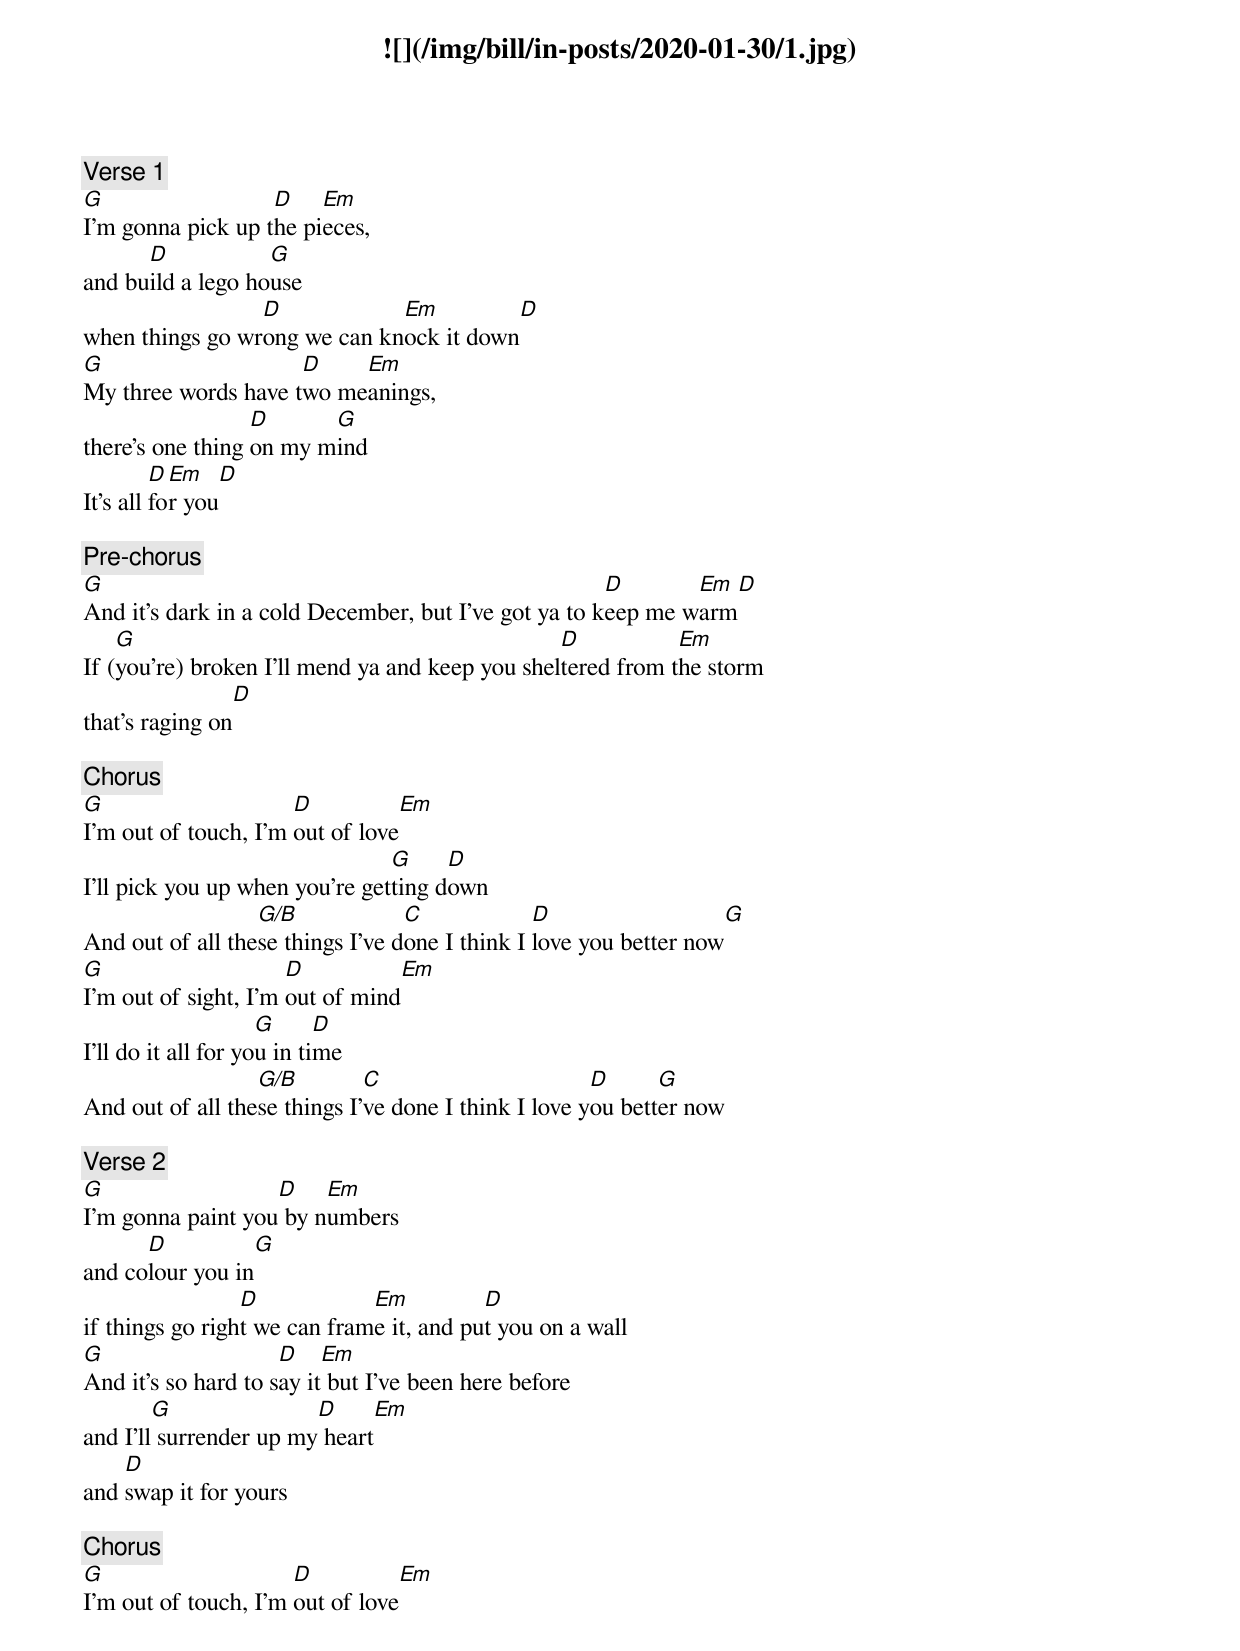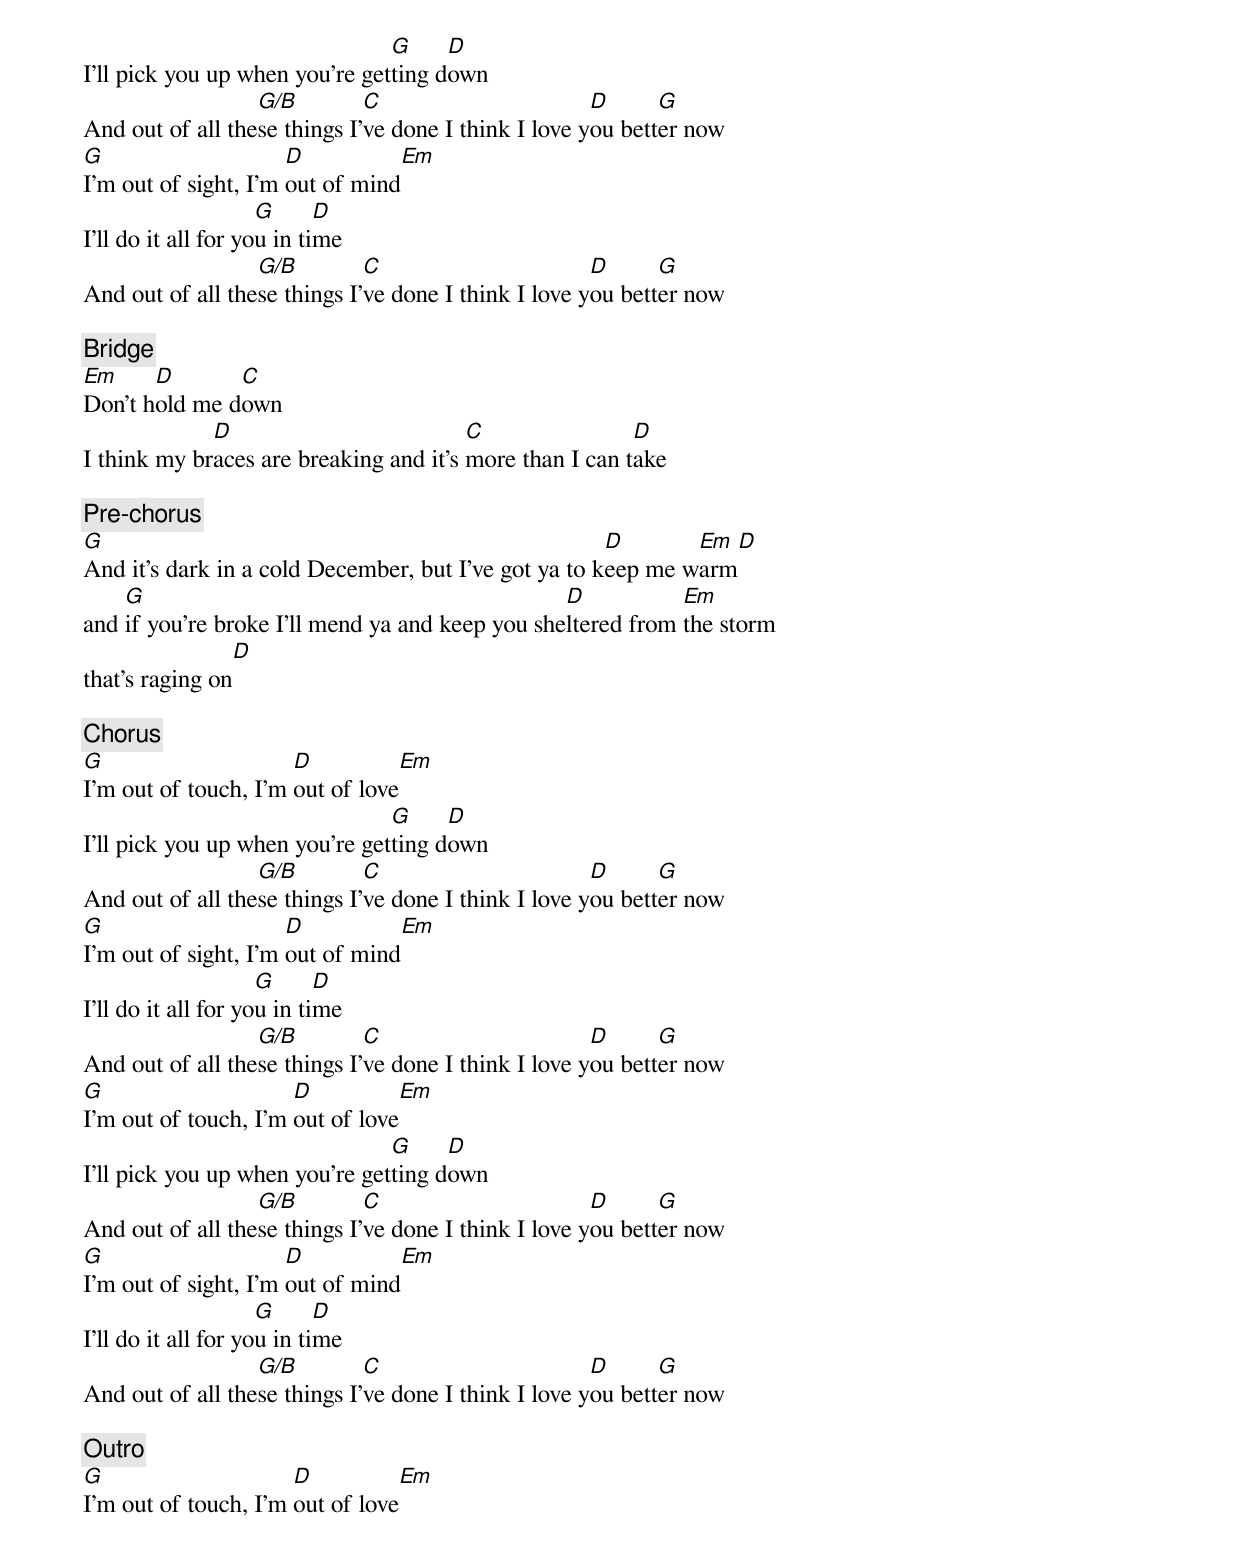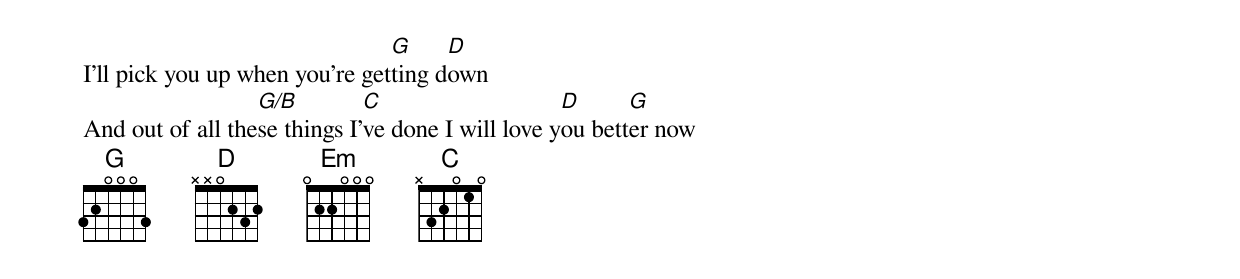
![](/img/bill/in-posts/2020-01-30/1.jpg)

[Verse 1]
G                  D    Em
I'm gonna pick up the pieces,
      D            G
and build a lego house
                 D            Em          D
when things go wrong we can knock it down
G                    D    Em
My three words have two meanings,
                  D      G
there's one thing on my mind
         D Em     D
It's all for you

[Pre-chorus]
G                                                     D       Em   D
And it's dark in a cold December, but I've got ya to keep me warm
    G                                            D           Em
If (you're) broken I'll mend ya and keep you sheltered from the storm
                D
that's raging on

[Chorus]
G                     D          Em
I'm out of touch, I'm out of love
                                G     D
I'll pick you up when you're getting down
                  G/B             C             D				G
And out of all these things I've done I think I love you better now
G                     D          Em
I'm out of sight, I'm out of mind
                     G      D
I'll do it all for you in time
                  G/B         C                       D      G
And out of all these things I've done I think I love you better now

[Verse 2]
G                  D    Em
I'm gonna paint you by numbers
      D            G
and colour you in
                 D            Em          D
if things go right we can frame it, and put you on a wall
G                    D    Em
And it's so hard to say it but I've been here before
	G		D			Em
and I'll surrender up my heart
    D
and swap it for yours

[Chorus]
G                     D          Em
I'm out of touch, I'm out of love
                                G     D
I'll pick you up when you're getting down
                  G/B         C                       D      G
And out of all these things I've done I think I love you better now
G                     D          Em
I'm out of sight, I'm out of mind
                     G      D
I'll do it all for you in time
                  G/B         C                       D      G
And out of all these things I've done I think I love you better now

[Bridge]
Em     D       C
Don't hold me down
             D                          C                D
I think my braces are breaking and it's more than I can take

[Pre-chorus]
G                                                     D       Em   D
And it's dark in a cold December, but I've got ya to keep me warm
    G                                            D           Em
and if you're broke I'll mend ya and keep you sheltered from the storm
                D
that's raging on

[Chorus]
G                     D          Em
I'm out of touch, I'm out of love
                                G     D
I'll pick you up when you're getting down
                  G/B         C                       D      G
And out of all these things I've done I think I love you better now
G                     D          Em
I'm out of sight, I'm out of mind
                     G      D
I'll do it all for you in time
                  G/B         C                       D      G
And out of all these things I've done I think I love you better now
G                     D          Em
I'm out of touch, I'm out of love
                                G     D
I'll pick you up when you're getting down
                  G/B         C                       D      G
And out of all these things I've done I think I love you better now
G                     D          Em
I'm out of sight, I'm out of mind
                     G      D
I'll do it all for you in time
                  G/B         C                       D      G
And out of all these things I've done I think I love you better now

[Outro]
G                     D          Em
I'm out of touch, I'm out of love
                                G     D
I'll pick you up when you're getting down
                  G/B         C                    D      G
And out of all these things I've done I will love you better now
